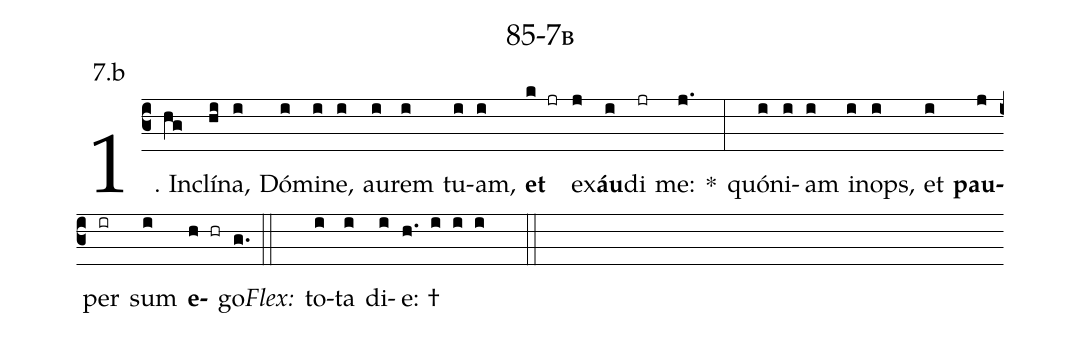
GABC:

name: 85-7b;
annotation: 7.b;
%%
(c3)1. In(hg)clí(hi)na,(i) Dó(i)mi(i)ne,(i) au(i)rem(i) tu(i)am,(i) <b>et</b>(k jr) ex(j)<b>áu</b>(i)di(jr) me:(j.) *(:) quón(i)i(i)am(i) in(i)ops,(i) et(i) <b>pau</b>(j)per(ir) sum(i) <b>e</b>(h hr)go.(g.) (::)
<i>Flex:</i>()  to(i)ta(i) di(i)e: †(h. i i i  ::)
